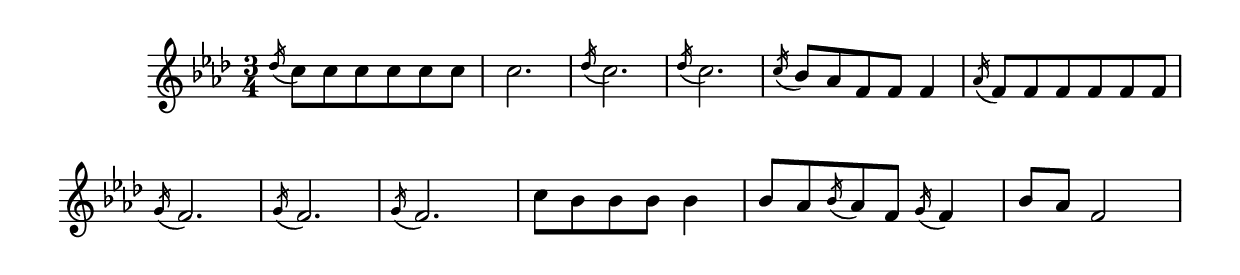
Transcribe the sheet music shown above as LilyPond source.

\version "2.8.6" 
\include "english.ly"


melody = \relative c''
 {
  \clef treble
  \key af \major
  \time 3/4
% \set Staff.midiInstrument = "recorder" 
% \set Staff.midiInstrument = "taiko drum" 

  \acciaccatura df16 c8 c c c c c | c2. | \acciaccatura df16 c2. |
  \acciaccatura df16 c2. | \acciaccatura c16 bf8 af f f f4 |
  \acciaccatura af16 f8 f f f f f |
  \acciaccatura g16 f2. | \acciaccatura g16 f2. | \acciaccatura g16 f2. |
  c'8 bf bf bf bf4 | bf8 af \acciaccatura bf16 af8 f \acciaccatura g16 f4 |
  bf8 af8 f2 |
} 

\score { 
\new Staff \melody 
\layout {
  \context {
    \Score
    \remove Bar_number_engraver
} } 
\midi { \tempo 4=45 }
}
